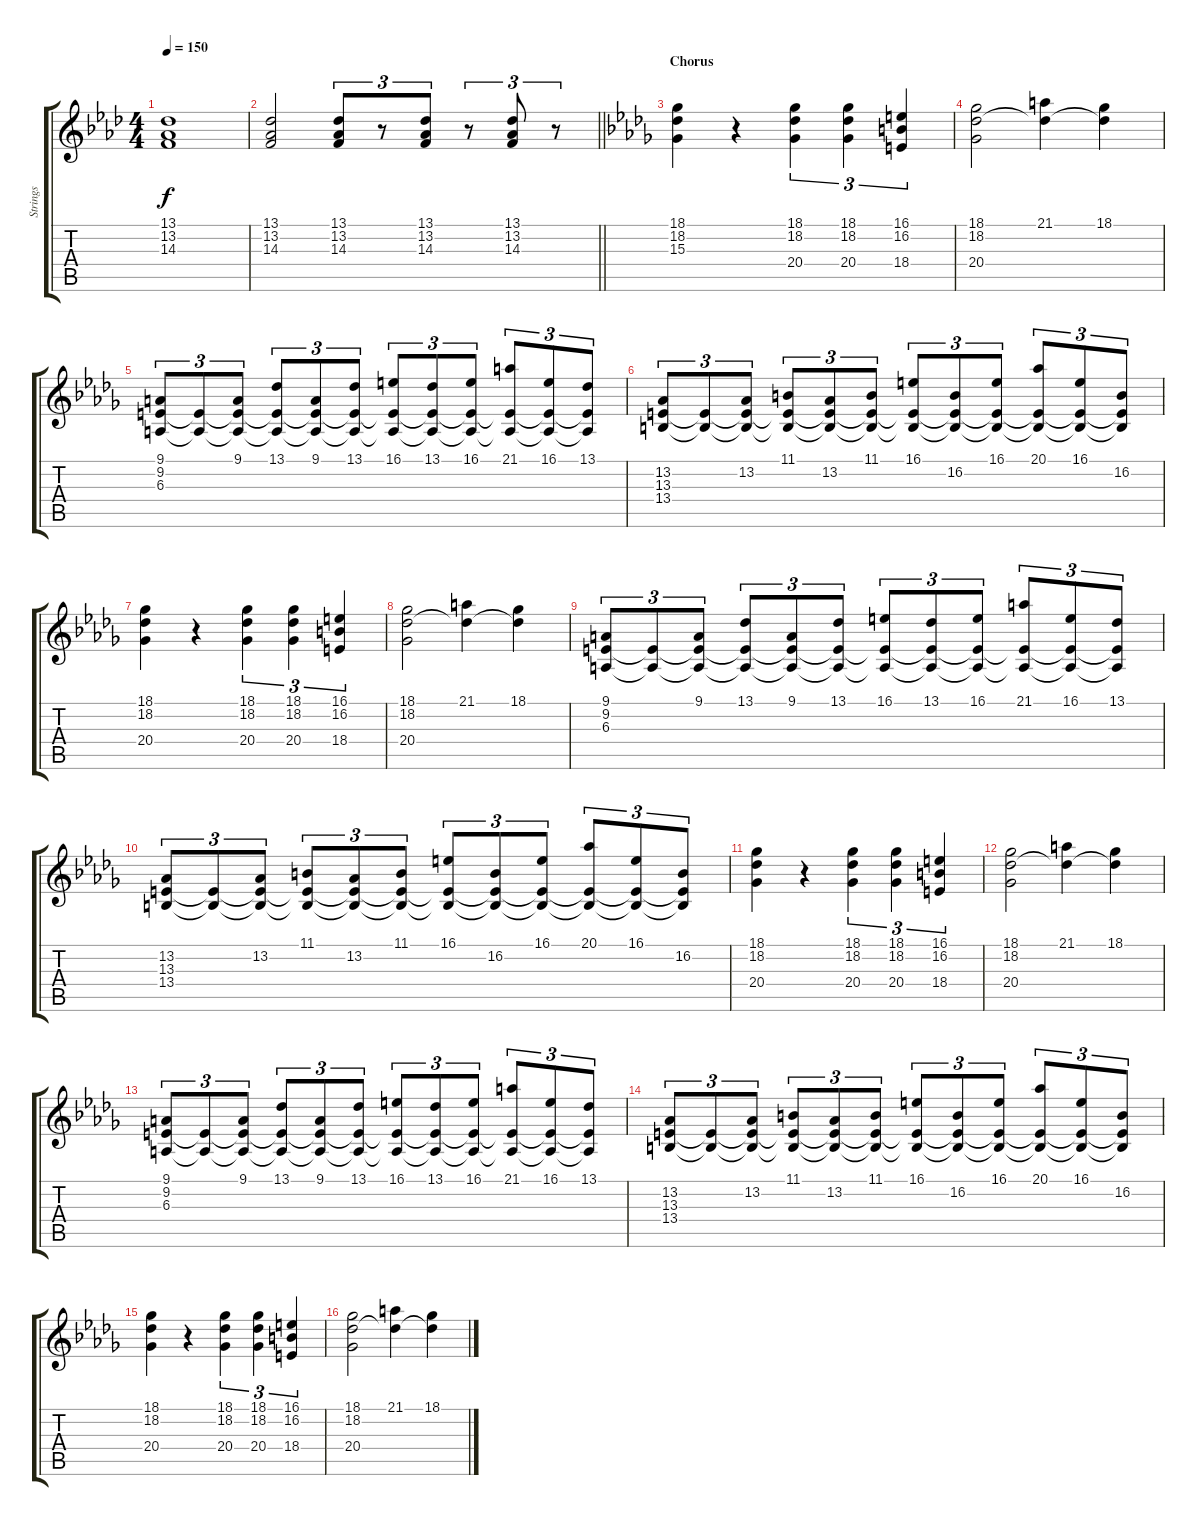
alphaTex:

\track ("Strings" "Strings") {instrument stringensemble1}
\staff {score tabs}
\tuning (C4 G3 Eb3 Bb2 F2 C2) {hide}
\ts (4 4)
\tempo 150
\clef g2
\ks fminor
(13.1 13.2 14.3).1{dy f} |
\barLineRight lightlight
(13.1 13.2 14.3).2 (13.1 13.2 14.3).8{tu (3 2)} r.8{tu (3 2)} (13.1 13.2 14.3).8{tu (3 2)} r.8{tu (3 2)} (13.1 13.2 14.3).8{tu (3 2)} r.8{tu (3 2)} |
\section ("" "Chorus")
\ks bbminor
(18.1 18.2 15.3).4 r.4 (18.1 18.2 20.4).4{tu (3 2)} (18.1 18.2 20.4).4{tu (3 2)} (16.1 16.2 18.4).4{tu (3 2)} |
(18.1 18.2 20.4).2 (21.1 18.2{t}).4 (18.1 18.2{t}).4 |
(9.1 9.2 6.3).8{tu (3 2)} (9.2{t} 6.3{t}).8{tu (3 2)} (9.1 9.2{t} 6.3{t}).8{tu (3 2)} (13.1 9.2{t} 6.3{t}).8{tu (3 2)} (9.1 9.2{t} 6.3{t}).8{tu (3 2)} (13.1 9.2{t} 6.3{t}).8{tu (3 2)} (16.1 9.2{t} 6.3{t}).8{tu (3 2)} (13.1 9.2{t} 6.3{t}).8{tu (3 2)} (16.1 9.2{t} 6.3{t}).8{tu (3 2)} (21.1 9.2{t} 6.3{t}).8{tu (3 2)} (16.1 9.2{t} 6.3{t}).8{tu (3 2)} (13.1 9.2{t} 6.3{t}).8{tu (3 2)} |
(13.2 13.3 13.4).8{tu (3 2)} (13.3{t} 13.4{t}).8{tu (3 2)} (13.2 13.3{t} 13.4{t}).8{tu (3 2)} (11.1 13.3{t} 13.4{t}).8{tu (3 2)} (13.2 13.3{t} 13.4{t}).8{tu (3 2)} (11.1 13.3{t} 13.4{t}).8{tu (3 2)} (16.1 13.3{t} 13.4{t}).8{tu (3 2)} (16.2 13.3{t} 13.4{t}).8{tu (3 2)} (16.1 13.3{t} 13.4{t}).8{tu (3 2)} (20.1 13.3{t} 13.4{t}).8{tu (3 2)} (16.1 13.3{t} 13.4{t}).8{tu (3 2)} (16.2 13.3{t} 13.4{t}).8{tu (3 2)} |
(18.1 18.2 20.4).4 r.4 (18.1 18.2 20.4).4{tu (3 2)} (18.1 18.2 20.4).4{tu (3 2)} (16.1 16.2 18.4).4{tu (3 2)} |
(18.1 18.2 20.4).2 (21.1 18.2{t}).4 (18.1 18.2{t}).4 |
(9.1 9.2 6.3).8{tu (3 2)} (9.2{t} 6.3{t}).8{tu (3 2)} (9.1 9.2{t} 6.3{t}).8{tu (3 2)} (13.1 9.2{t} 6.3{t}).8{tu (3 2)} (9.1 9.2{t} 6.3{t}).8{tu (3 2)} (13.1 9.2{t} 6.3{t}).8{tu (3 2)} (16.1 9.2{t} 6.3{t}).8{tu (3 2)} (13.1 9.2{t} 6.3{t}).8{tu (3 2)} (16.1 9.2{t} 6.3{t}).8{tu (3 2)} (21.1 9.2{t} 6.3{t}).8{tu (3 2)} (16.1 9.2{t} 6.3{t}).8{tu (3 2)} (13.1 9.2{t} 6.3{t}).8{tu (3 2)} |
(13.2 13.3 13.4).8{tu (3 2)} (13.3{t} 13.4{t}).8{tu (3 2)} (13.2 13.3{t} 13.4{t}).8{tu (3 2)} (11.1 13.3{t} 13.4{t}).8{tu (3 2)} (13.2 13.3{t} 13.4{t}).8{tu (3 2)} (11.1 13.3{t} 13.4{t}).8{tu (3 2)} (16.1 13.3{t} 13.4{t}).8{tu (3 2)} (16.2 13.3{t} 13.4{t}).8{tu (3 2)} (16.1 13.3{t} 13.4{t}).8{tu (3 2)} (20.1 13.3{t} 13.4{t}).8{tu (3 2)} (16.1 13.3{t} 13.4{t}).8{tu (3 2)} (16.2 13.3{t} 13.4{t}).8{tu (3 2)} |
(18.1 18.2 20.4).4 r.4 (18.1 18.2 20.4).4{tu (3 2)} (18.1 18.2 20.4).4{tu (3 2)} (16.1 16.2 18.4).4{tu (3 2)} |
(18.1 18.2 20.4).2 (21.1 18.2{t}).4 (18.1 18.2{t}).4 |
(9.1 9.2 6.3).8{tu (3 2)} (9.2{t} 6.3{t}).8{tu (3 2)} (9.1 9.2{t} 6.3{t}).8{tu (3 2)} (13.1 9.2{t} 6.3{t}).8{tu (3 2)} (9.1 9.2{t} 6.3{t}).8{tu (3 2)} (13.1 9.2{t} 6.3{t}).8{tu (3 2)} (16.1 9.2{t} 6.3{t}).8{tu (3 2)} (13.1 9.2{t} 6.3{t}).8{tu (3 2)} (16.1 9.2{t} 6.3{t}).8{tu (3 2)} (21.1 9.2{t} 6.3{t}).8{tu (3 2)} (16.1 9.2{t} 6.3{t}).8{tu (3 2)} (13.1 9.2{t} 6.3{t}).8{tu (3 2)} |
(13.2 13.3 13.4).8{tu (3 2)} (13.3{t} 13.4{t}).8{tu (3 2)} (13.2 13.3{t} 13.4{t}).8{tu (3 2)} (11.1 13.3{t} 13.4{t}).8{tu (3 2)} (13.2 13.3{t} 13.4{t}).8{tu (3 2)} (11.1 13.3{t} 13.4{t}).8{tu (3 2)} (16.1 13.3{t} 13.4{t}).8{tu (3 2)} (16.2 13.3{t} 13.4{t}).8{tu (3 2)} (16.1 13.3{t} 13.4{t}).8{tu (3 2)} (20.1 13.3{t} 13.4{t}).8{tu (3 2)} (16.1 13.3{t} 13.4{t}).8{tu (3 2)} (16.2 13.3{t} 13.4{t}).8{tu (3 2)} |
(18.1 18.2 20.4).4 r.4 (18.1 18.2 20.4).4{tu (3 2)} (18.1 18.2 20.4).4{tu (3 2)} (16.1 16.2 18.4).4{tu (3 2)} |
(18.1 18.2 20.4).2 (21.1 18.2{t}).4 (18.1 18.2{t}).4
